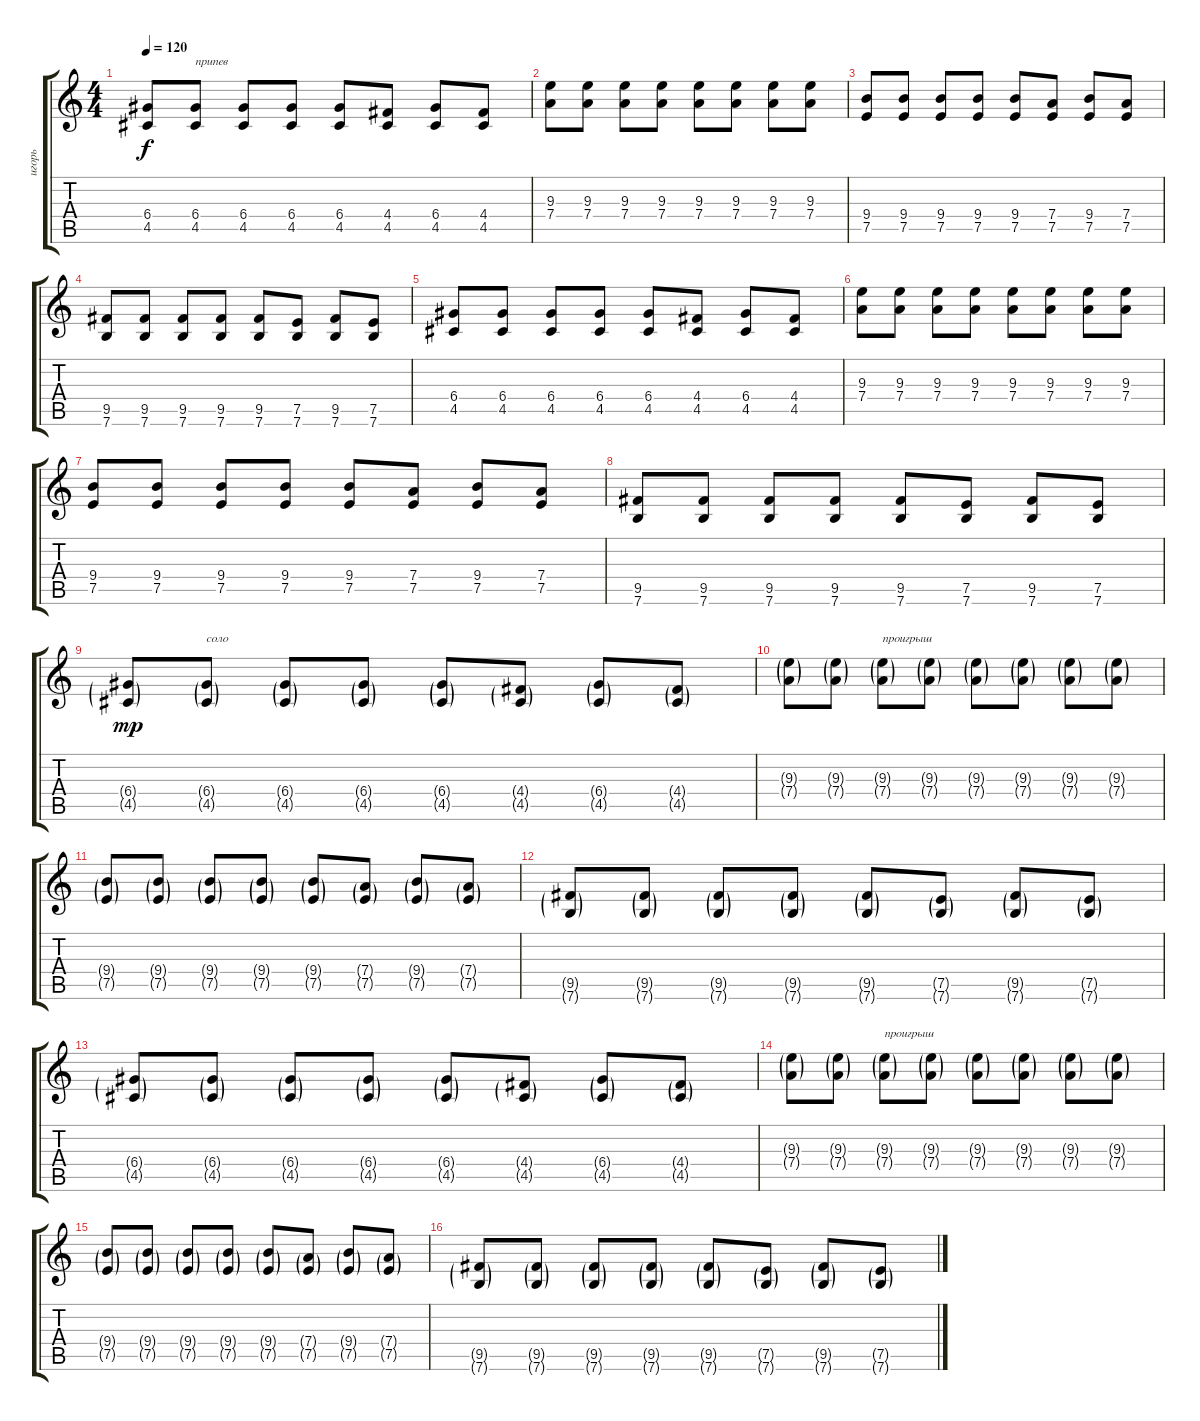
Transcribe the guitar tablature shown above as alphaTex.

\track ("игорь" "игорь") {instrument distortionguitar}
\staff {score tabs}
\tuning (E4 B3 G3 D3 A2 E2) {hide}
\ts (4 4)
\tempo 120
\clef g2
\ks c
(6.4 4.5).8{dy f} (6.4 4.5).8{txt "припев"} (6.4 4.5).8 (6.4 4.5).8 (6.4 4.5).8 (4.4 4.5).8 (6.4 4.5).8 (4.4 4.5).8 |
(9.3 7.4).8 (9.3 7.4).8 (9.3 7.4).8 (9.3 7.4).8 (9.3 7.4).8 (9.3 7.4).8 (9.3 7.4).8 (9.3 7.4).8 |
(9.4 7.5).8 (9.4 7.5).8 (9.4 7.5).8 (9.4 7.5).8 (9.4 7.5).8 (7.4 7.5).8 (9.4 7.5).8 (7.4 7.5).8 |
(9.5 7.6).8 (9.5 7.6).8 (9.5 7.6).8 (9.5 7.6).8 (9.5 7.6).8 (7.5 7.6).8 (9.5 7.6).8 (7.5 7.6).8 |
(6.4 4.5).8 (6.4 4.5).8 (6.4 4.5).8 (6.4 4.5).8 (6.4 4.5).8 (4.4 4.5).8 (6.4 4.5).8 (4.4 4.5).8 |
(9.3 7.4).8 (9.3 7.4).8 (9.3 7.4).8 (9.3 7.4).8 (9.3 7.4).8 (9.3 7.4).8 (9.3 7.4).8 (9.3 7.4).8 |
(9.4 7.5).8 (9.4 7.5).8 (9.4 7.5).8 (9.4 7.5).8 (9.4 7.5).8 (7.4 7.5).8 (9.4 7.5).8 (7.4 7.5).8 |
(9.5 7.6).8 (9.5 7.6).8 (9.5 7.6).8 (9.5 7.6).8 (9.5 7.6).8 (7.5 7.6).8 (9.5 7.6).8 (7.5 7.6).8 |
(6.4{g} 4.5{g}).8{dy mp} (6.4{g} 4.5{g}).8{txt "соло"} (6.4{g} 4.5{g}).8 (6.4{g} 4.5{g}).8 (6.4{g} 4.5{g}).8 (4.4{g} 4.5{g}).8 (6.4{g} 4.5{g}).8 (4.4{g} 4.5{g}).8 |
(9.3{g} 7.4{g}).8 (9.3{g} 7.4{g}).8 (9.3{g} 7.4{g}).8{txt "проигрыш"} (9.3{g} 7.4{g}).8 (9.3{g} 7.4{g}).8 (9.3{g} 7.4{g}).8 (9.3{g} 7.4{g}).8 (9.3{g} 7.4{g}).8 |
(9.4{g} 7.5{g}).8 (9.4{g} 7.5{g}).8 (9.4{g} 7.5{g}).8 (9.4{g} 7.5{g}).8 (9.4{g} 7.5{g}).8 (7.4{g} 7.5{g}).8 (9.4{g} 7.5{g}).8 (7.4{g} 7.5{g}).8 |
(9.5{g} 7.6{g}).8 (9.5{g} 7.6{g}).8 (9.5{g} 7.6{g}).8 (9.5{g} 7.6{g}).8 (9.5{g} 7.6{g}).8 (7.5{g} 7.6{g}).8 (9.5{g} 7.6{g}).8 (7.5{g} 7.6{g}).8 |
(6.4{g} 4.5{g}).8 (6.4{g} 4.5{g}).8 (6.4{g} 4.5{g}).8 (6.4{g} 4.5{g}).8 (6.4{g} 4.5{g}).8 (4.4{g} 4.5{g}).8 (6.4{g} 4.5{g}).8 (4.4{g} 4.5{g}).8 |
(9.3{g} 7.4{g}).8 (9.3{g} 7.4{g}).8 (9.3{g} 7.4{g}).8{txt "проигрыш"} (9.3{g} 7.4{g}).8 (9.3{g} 7.4{g}).8 (9.3{g} 7.4{g}).8 (9.3{g} 7.4{g}).8 (9.3{g} 7.4{g}).8 |
(9.4{g} 7.5{g}).8 (9.4{g} 7.5{g}).8 (9.4{g} 7.5{g}).8 (9.4{g} 7.5{g}).8 (9.4{g} 7.5{g}).8 (7.4{g} 7.5{g}).8 (9.4{g} 7.5{g}).8 (7.4{g} 7.5{g}).8 |
(9.5{g} 7.6{g}).8 (9.5{g} 7.6{g}).8 (9.5{g} 7.6{g}).8 (9.5{g} 7.6{g}).8 (9.5{g} 7.6{g}).8 (7.5{g} 7.6{g}).8 (9.5{g} 7.6{g}).8 (7.5{g} 7.6{g}).8
